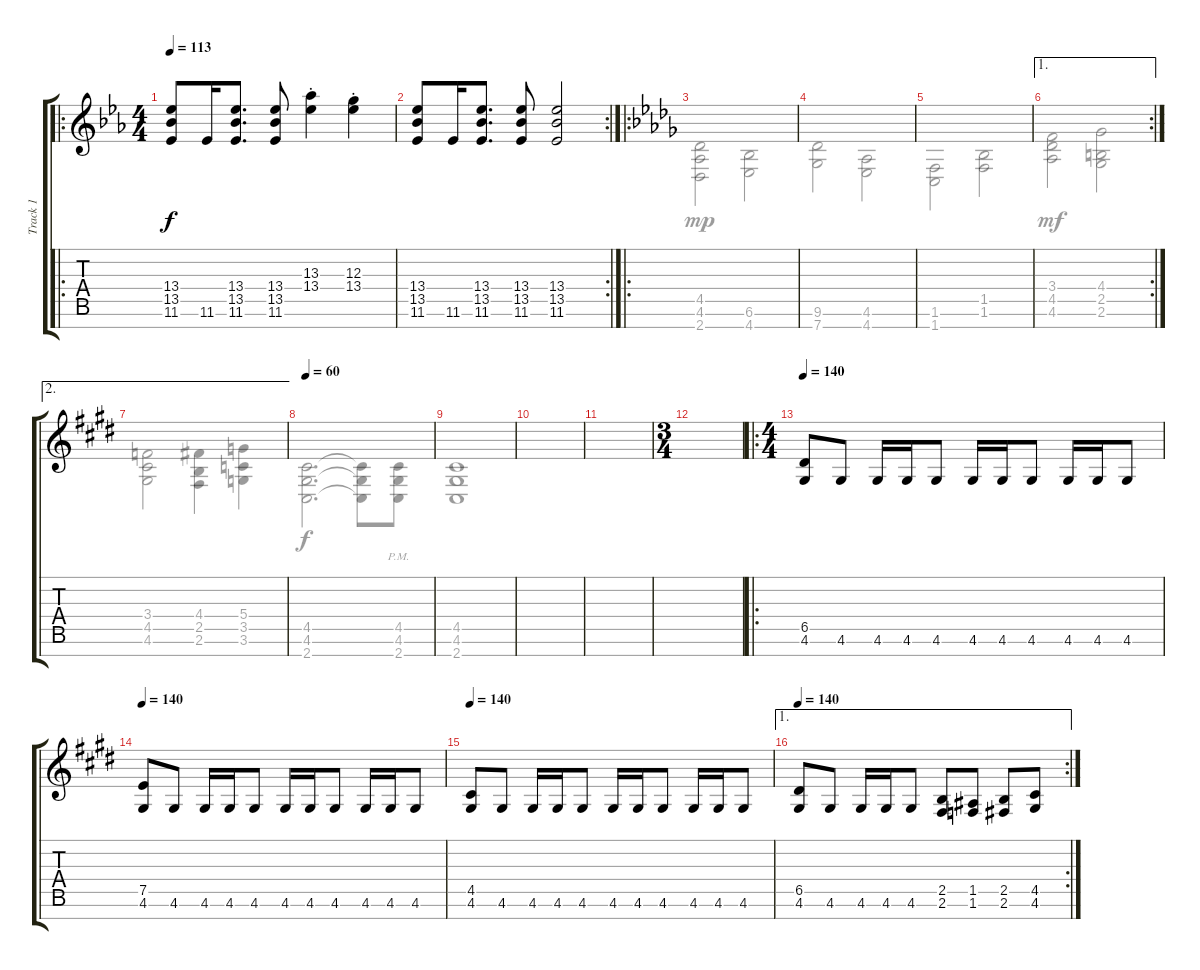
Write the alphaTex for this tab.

\track ("Track 1" "Track 1") {instrument distortionguitar}
\staff {score tabs}
\tuning (E4 B3 G3 D3 A2 E2 B1) {hide}
\voice
\ro
\ts (4 4)
\tempo 113
\clef g2
\ks cminor
(13.4 13.5 11.6).8{dy f} 11.6.16 (13.4 13.5 11.6).8{d} (13.4 13.5 11.6).8 (13.3{st} 13.4{st}).4 (12.3{st} 13.4{st}).4 |
\rc 2
(13.4 13.5 11.6).8 11.6.16 (13.4 13.5 11.6).8{d} (13.4 13.5 11.6).8 (13.4 13.5 11.6).2 |
\ro
\ks db
|
|
|
\ae 1
\rc 2
|
\ae 2
\ks c#minor
|
\tempo 60
|
|
|
|
\ts (3 4)
|
\ro
\ts (4 4)
\tempo 140
(6.5 4.6).8 4.6.8 4.6.16 4.6.16 4.6.8 4.6.16 4.6.16 4.6.8 4.6.16 4.6.16 4.6.8 |
\tempo 140
(7.5 4.6).8 4.6.8 4.6.16 4.6.16 4.6.8 4.6.16 4.6.16 4.6.8 4.6.16 4.6.16 4.6.8 |
\tempo 140
(4.5 4.6).8 4.6.8 4.6.16 4.6.16 4.6.8 4.6.16 4.6.16 4.6.8 4.6.16 4.6.16 4.6.8 |
\ae 1
\rc 2
\tempo 140
(6.5 4.6).8 4.6.8 4.6.16 4.6.16 4.6.8 (2.5 2.6).8 (1.5 1.6).8 (2.5 2.6).8 (4.5 4.6).8
\voice
\clef g2
\ottava regular
\simile none
\ks cminor
|
|
\ks db
(4.5 4.6 2.7).2{dy mp} (6.6 4.7).2 |
(9.6 7.7).2 (4.6 4.7).2 |
(1.6 1.7).2 (1.5 1.6).2 |
(3.4 4.5 4.6).2{dy mf} (4.4 2.5 2.6).2 |
\ks c#minor
(3.4 4.5 4.6).2 (4.4 2.5 2.6).4 (5.4 3.5 3.6).4 |
(4.5 4.6 2.7).2{d dy f} (4.5{t} 4.6{t} 2.7{t}).8 (4.5{pm} 4.6{pm} 2.7{pm}).8 |
(4.5 4.6 2.7).1 |
|
|
|
|
|
|
